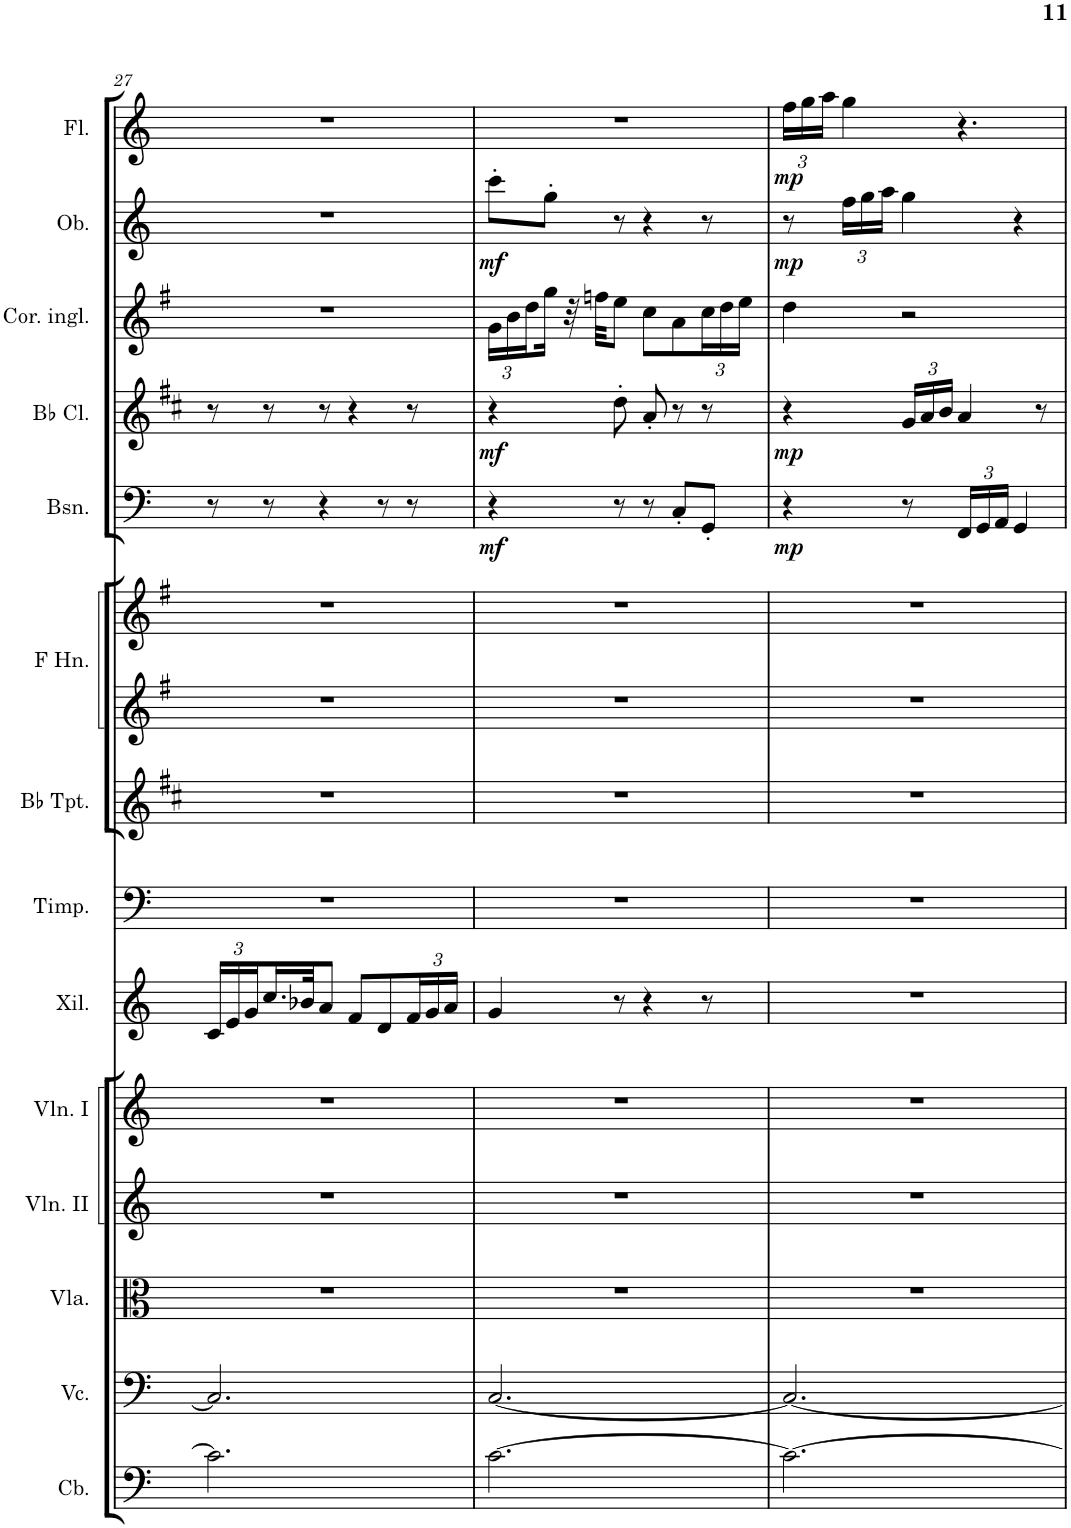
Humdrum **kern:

**kern	**kern	**kern	**kern	**kern	**kern	**kern	**kern	**kern	**kern	**kern	**dynam	**kern	**dynam	**kern	**kern	**dynam	**kern	**dynam
*part14	*part13	*part12	*part11	*part10	*part9	*part8	*part7	*part6	*part6	*part5	*part5	*part4	*part4	*part3	*part2	*part2	*part1	*part1
*staff15	*staff14	*staff13	*staff12	*staff11	*staff10	*staff9	*staff8	*staff7	*staff6	*staff5	*staff5	*staff4	*staff4	*staff3	*staff2	*staff2	*staff1	*staff1
*I"Contrabasses	*I"Violoncellos	*I"Violas	*I"Violins II	*I"Violins I	*I"Xilofono	*I"Timpani	*I"Trumpets in Bb	*I"Horns in F	*	*I"Bassoons	*	*I"Clarinets in Bb	*	*I"Corno inglese	*I"Oboes	*	*I"Flutes	*
*I'Cb.	*I'Vc.	*I'Vla.	*I'Vln. II	*I'Vln. I	*I'Xil.	*I'Timp.	*	*	*	*I'Bsn.	*	*	*	*I'Cor. ingl.	*I'Ob.	*	*I'Fl.	*
!!LO:PB:g=z
*clefF4	*clefF4	*clefC3	*clefG2	*clefG2	*clefG2	*clefF4	*clefG2	*clefG2	*clefG2	*clefF4	*	*clefG2	*	*clefG2	*clefG2	*	*clefG2	*
*Trd7c12	*	*	*	*	*Trd-7c-12	*	*Trd1c2	*Trd4c7	*Trd4c7	*	*	*Trd1c2	*	*Trd4c7	*	*	*	*
*k[]	*k[]	*k[]	*k[]	*k[]	*k[]	*k[]	*k[f#c#]	*k[f#]	*k[f#]	*k[]	*	*k[f#c#]	*	*k[f#]	*k[]	*	*k[]	*
*M6/8	*M6/8	*M6/8	*M6/8	*M6/8	*M6/8	*M6/8	*M6/8	*M6/8	*M6/8	*M6/8	*	*M6/8	*	*M6/8	*M6/8	*	*M6/8	*
*	*	*	*	*	*Xbrackettup	*	*	*	*	*	*	*	*	*	*	*	*	*
=27	=27	=27	=27	=27	=27	=27	=27	=27	=27	=27	=27	=27	=27	=27	=27	=27	=27	=27
2.c\]	2.C/]	2.r	2.r	2.r	24c/LL	2.r	2.r	2.r	2.r	8r	.	8r	.	2.r	2.r	.	2.r	.
.	.	.	.	.	24e/	.	.	.	.	.	.	.	.	.	.	.	.	.
.	.	.	.	.	24g/	.	.	.	.	.	.	.	.	.	.	.	.	.
.	.	.	.	.	16.cc/	.	.	.	.	8r	.	8r	.	.	.	.	.	.
.	.	.	.	.	32b-X/JK	.	.	.	.	.	.	.	.	.	.	.	.	.
.	.	.	.	.	8a/J	.	.	.	.	4r	.	8r	.	.	.	.	.	.
.	.	.	.	.	8f/L	.	.	.	.	.	.	4r	.	.	.	.	.	.
.	.	.	.	.	8d/	.	.	.	.	8r	.	.	.	.	.	.	.	.
.	.	.	.	.	24f/L	.	.	.	.	8r	.	8r	.	.	.	.	.	.
.	.	.	.	.	24g/	.	.	.	.	.	.	.	.	.	.	.	.	.
.	.	.	.	.	24a/JJ	.	.	.	.	.	.	.	.	.	.	.	.	.
=28	=28	=28	=28	=28	=28	=28	=28	=28	=28	=28	=28	=28	=28	=28	=28	=28	=28	=28
*	*	*	*	*	*	*	*	*	*	*	*	*	*	*Xbrackettup	*	*	*	*
!	!	!	!	!	!	!	!	!	!	!	!LO:DY:b	!	!LO:DY:b	!	!	!LO:DY:b	!	!
[2.c\	[2.C/	2.r	2.r	2.r	4g/	2.r	2.r	2.r	2.r	4r	mf	4r	mf	24g\LL	8ccc'\L	mf	2.r	.
.	.	.	.	.	.	.	.	.	.	.	.	.	.	24b\	.	.	.	.
.	.	.	.	.	.	.	.	.	.	.	.	.	.	24dd\	.	.	.	.
.	.	.	.	.	.	.	.	.	.	.	.	.	.	16gg\JJ	8gg'\J	.	.	.
.	.	.	.	.	.	.	.	.	.	.	.	.	.	32r	.	.	.	.
.	.	.	.	.	.	.	.	.	.	.	.	.	.	32ffn\KKL	.	.	.	.
.	.	.	.	.	8r	.	.	.	.	8r	.	8dd'\	.	8ee\J	8r	.	.	.
.	.	.	.	.	4r	.	.	.	.	8r	.	8a'/	.	8cc\L	4r	.	.	.
.	.	.	.	.	.	.	.	.	.	8C'/L	.	8r	.	8a\	.	.	.	.
.	.	.	.	.	8r	.	.	.	.	8GG'/J	.	8r	.	24cc\L	8r	.	.	.
.	.	.	.	.	.	.	.	.	.	.	.	.	.	24dd\	.	.	.	.
.	.	.	.	.	.	.	.	.	.	.	.	.	.	24ee\JJ	.	.	.	.
=29	=29	=29	=29	=29	=29	=29	=29	=29	=29	=29	=29	=29	=29	=29	=29	=29	=29	=29
*	*	*	*	*	*	*	*	*	*	*	*	*	*	*	*	*	*Xbrackettup	*
!	!	!	!	!	!	!	!	!	!	!	!LO:DY:b	!	!LO:DY:b	!	!	!LO:DY:b	!	!LO:DY:b
2.c\_	2.C/_	2.r	2.r	2.r	2.r	2.r	2.r	2.r	2.r	4r	mp	4r	mp	4dd\	8r	mp	24ff\LL	mp
.	.	.	.	.	.	.	.	.	.	.	.	.	.	.	.	.	24gg\	.
.	.	.	.	.	.	.	.	.	.	.	.	.	.	.	.	.	24aa\JJ	.
*	*	*	*	*	*	*	*	*	*	*	*	*	*	*	*Xbrackettup	*	*	*
.	.	.	.	.	.	.	.	.	.	.	.	.	.	.	24ff\LL	.	4gg\	.
.	.	.	.	.	.	.	.	.	.	.	.	.	.	.	24gg\	.	.	.
.	.	.	.	.	.	.	.	.	.	.	.	.	.	.	24aa\JJ	.	.	.
*	*	*	*	*	*	*	*	*	*	*	*	*Xbrackettup	*	*	*	*	*	*
.	.	.	.	.	.	.	.	.	.	8r	.	24g/LL	.	2r	4gg\	.	.	.
.	.	.	.	.	.	.	.	.	.	.	.	24a/	.	.	.	.	.	.
.	.	.	.	.	.	.	.	.	.	.	.	24b/JJ	.	.	.	.	.	.
*	*	*	*	*	*	*	*	*	*	*Xbrackettup	*	*	*	*	*	*	*	*
.	.	.	.	.	.	.	.	.	.	24FF/LL	.	4a/	.	.	.	.	4.r	.
.	.	.	.	.	.	.	.	.	.	24GG/	.	.	.	.	.	.	.	.
.	.	.	.	.	.	.	.	.	.	24AA/JJ	.	.	.	.	.	.	.	.
.	.	.	.	.	.	.	.	.	.	4GG/	.	.	.	.	4r	.	.	.
.	.	.	.	.	.	.	.	.	.	.	.	8r	.	.	.	.	.	.
=	=	=	=	=	=	=	=	=	=	=	=	=	=	=	=	=	=	=
*-	*-	*-	*-	*-	*-	*-	*-	*-	*-	*-	*-	*-	*-	*-	*-	*-	*-	*-
